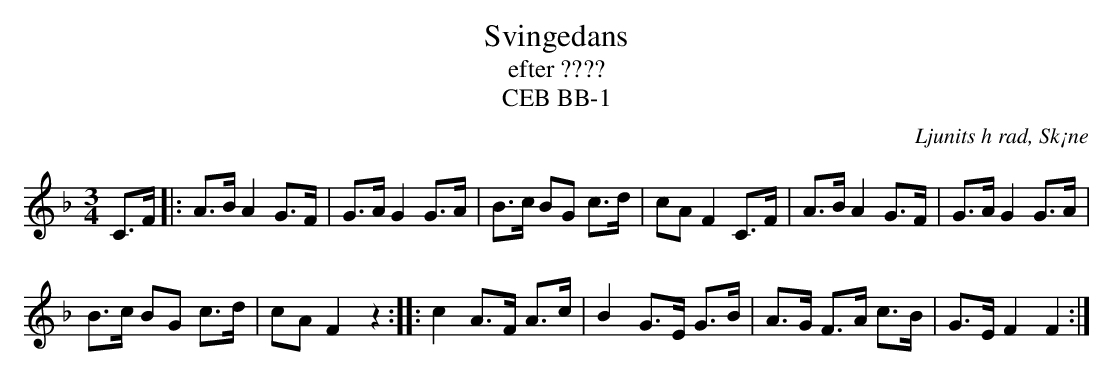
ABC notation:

X:1
T:Svingedans
T:efter ????
T:CEB BB-1
O:Ljunits h rad, Sk¡ne
M:3/4
L:1/8
Q:108
K:F
C>F |: A>B A2 G>F | G>A G2 G>A | B>c BG c>d | cA F2 C>F | A>B A2 G>F | G>A G2 G>A |
B>c BG c>d | cA F2 z2 :: c2 A>F A>c | B2 G>E G>B | A>G F>A c>B | G>E F2 F2 :|
